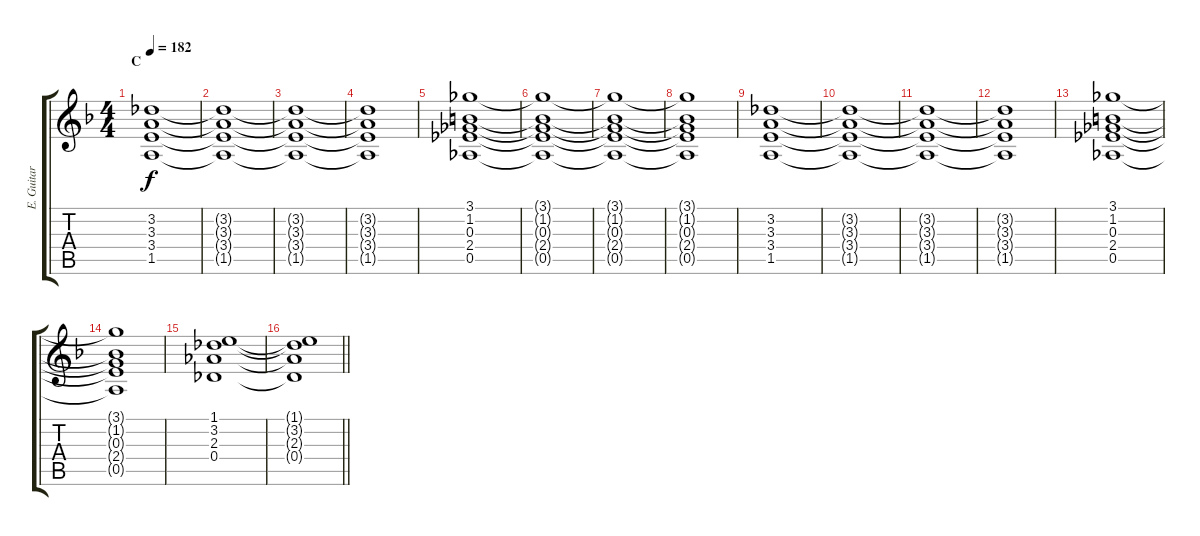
\track ("E. Guitar I" "E. Guitar ") {instrument electricguitarclean}
\staff {score tabs}
\tuning (Eb4 Bb3 Gb3 Db3 Ab2 Eb2) {hide}
\ts (4 4)
\section ("" "C")
\tempo 182
\clef g2
\ks f
(3.2{t} 3.3{t} 3.4{t} 1.5{t}).1{dy f} |
(3.2{t} 3.3{t} 3.4{t} 1.5{t}).1 |
(3.2{t} 3.3{t} 3.4{t} 1.5{t}).1 |
(3.2{t} 3.3{t} 3.4{t} 1.5{t}).1 |
(3.1 1.2 0.3 2.4 0.5).1 |
(3.1{t} 1.2{t} 0.3{t} 2.4{t} 0.5{t}).1 |
(3.1{t} 1.2{t} 0.3{t} 2.4{t} 0.5{t}).1 |
(3.1{t} 1.2{t} 0.3{t} 2.4{t} 0.5{t}).1 |
(3.2 3.3 3.4 1.5).1 |
(3.2{t} 3.3{t} 3.4{t} 1.5{t}).1 |
(3.2{t} 3.3{t} 3.4{t} 1.5{t}).1 |
(3.2{t} 3.3{t} 3.4{t} 1.5{t}).1 |
(3.1 1.2 0.3 2.4 0.5).1 |
(3.1{t} 1.2{t} 0.3{t} 2.4{t} 0.5{t}).1 |
(1.1 3.2 2.3 0.4).1 |
\barLineRight lightlight
(1.1{t} 3.2{t} 2.3{t} 0.4{t}).1
